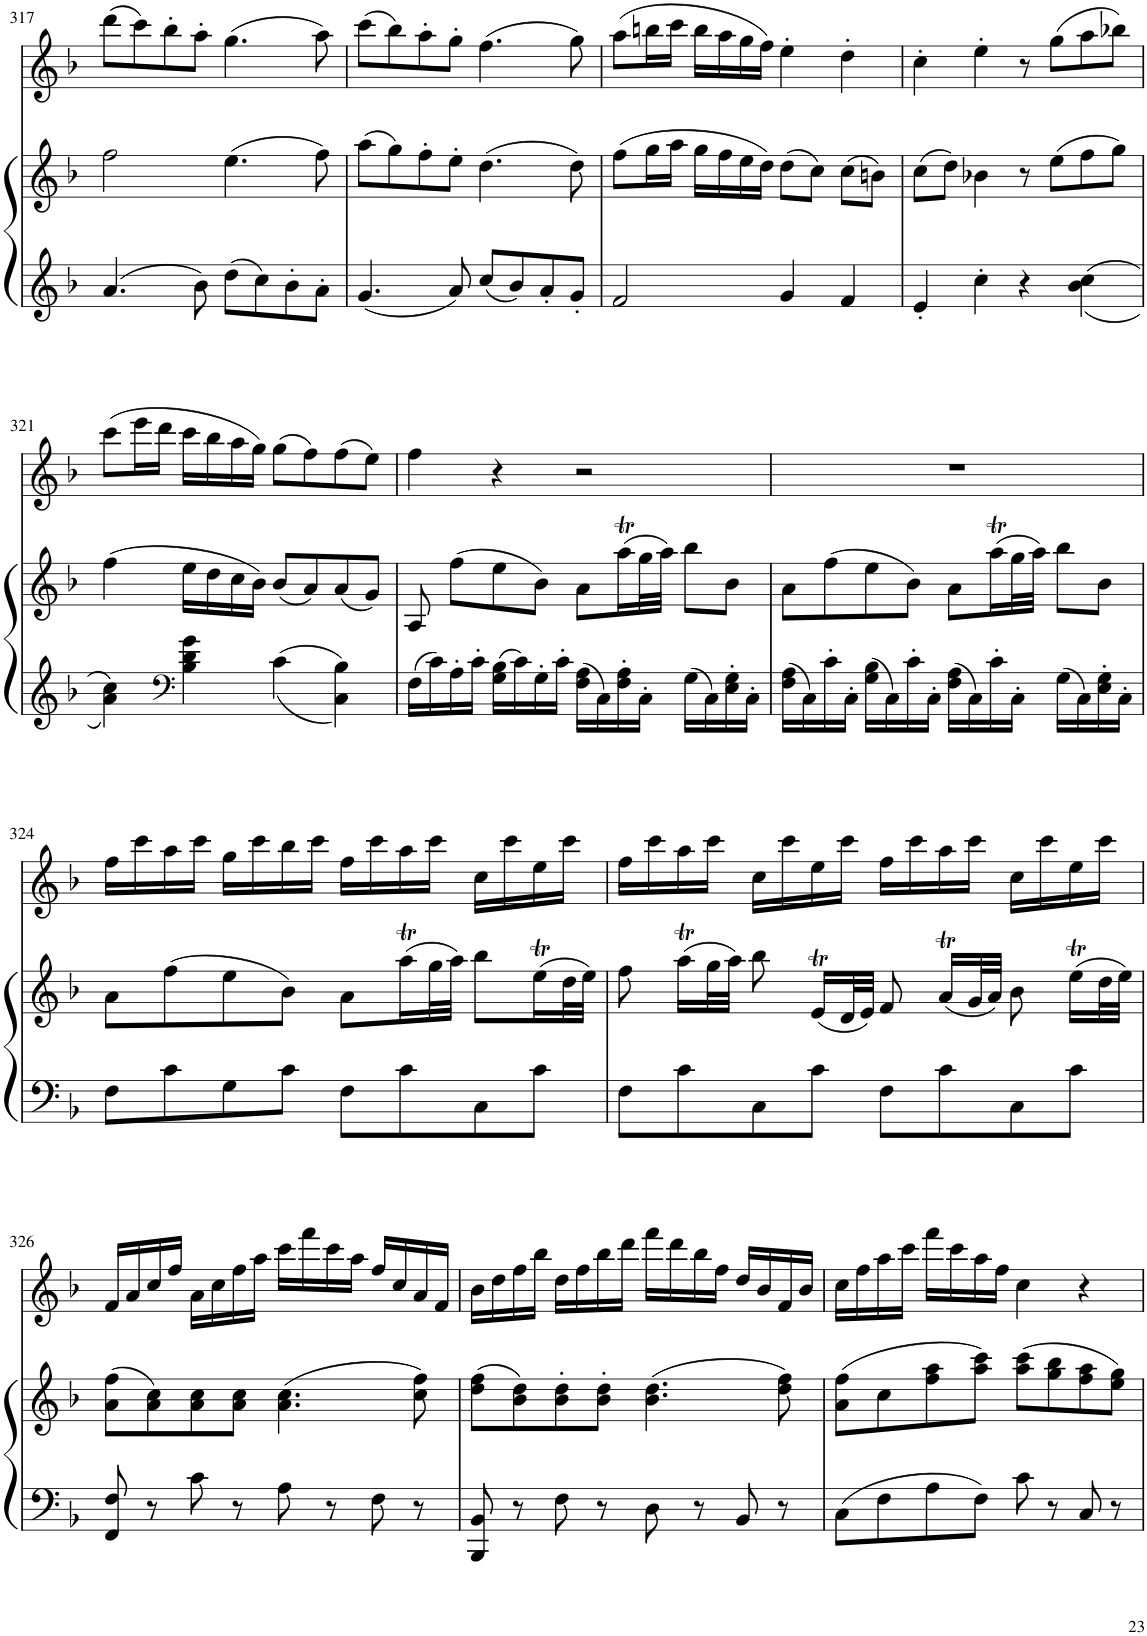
**kern	**kern	**kern
*part2	*part2	*part1
*staff3	*staff2	*staff1
*I"Piano	*	*I"Alto Recorder
*I'Pno	*	*I'Rec
!!LO:PB:g=z
*clefG2	*clefG2	*clefG2
*k[b-]	*k[b-]	*k[b-]
*M4/4	*M4/4	*M4/4
*met(c)	*met(c)	*met(c)
=317	=317	=317
4.a/	2ff\	(8ddd\L
.	.	8ccc\)
.	.	8bb-'\
8b-\	.	8aa'\J
8dd\L	(4.ee\	(4.gg\
8cc\	.	.
8b-'\	.	.
8a'\J	8ff\)	8aa\)
=318	=318	=318
4.g/	(8aa\L	(8ccc\L
.	8gg\)	8bb-\)
.	8ff'\	8aa'\
8a/	8ee'\J	8gg'\J
8cc/L	(4.dd\	(4.ff\
8b-/	.	.
8a'/	.	.
8g'/J	8dd\)	8gg\)
=319	=319	=319
2f/	(8ff\L	(8aa\L
.	16gg\L	16bbn\L
.	16aa\JJ	16ccc\JJ
.	16gg\LL	16bb\LL
.	16ff\	16aa\
.	16ee\	16gg\
.	16dd\JJ)	16ff\JJ)
4g/	(8dd\L	4ee'\
.	8cc\J)	.
4f/	(8cc\L	4dd'\
.	8bn\J)	.
=320	=320	=320
4e'/	(8cc\L	4cc'\
.	8dd\J)	.
4cc'\	4b-X\	4ee'\
4r	8r	8r
.	(8ee\L	(8gg\L
4b-\ 4cc\	8ff\	8aa\
.	8gg\J)	8bb-X\J)
!!LO:LB:g=z
=321	=321	=321
4a\ 4cc\	(4ff\	(8ccc\L
.	.	16eee\L
.	.	16ddd\JJ
*clefF4	*	*
4B-\ 4d\ 4g\	16ee\LL	16ccc\LL
.	16dd\	16bb-\
.	16cc\	16aa\
.	16b-\JJ)	16gg\JJ)
4c\	(8b-/L	(8gg\L
.	8a/)	8ff\)
4C\ 4B-\	(8a/	(8ff\
.	8g/J)	8ee\J)
=322	=322	=322
16F\LL	8A/	4ff\
16c\	.	.
16A'\	(8ff\L	.
16c'\JJ	.	.
16G\ 16B-\LL	8ee\	4r
16c\	.	.
16G'\	8b-\J)	.
16c'\JJ	.	.
16F\ 16A\LL	8a\L	2r
16C\	.	.
16F\' 16A\'	(16aat\L	.
16C'\JJ	32gg\L	.
.	32aa\JJJ)	.
16G\LL	8bb-\L	.
16C\	.	.
16E\' 16G\'	8b-\J	.
16C'\JJ	.	.
=323	=323	=323
16F\ 16A\LL	8a\L	1r
16C\	.	.
16c'\	(8ff\	.
16C'\JJ	.	.
16G\ 16B-\LL	8ee\	.
16C\	.	.
16c'\	8b-\J)	.
16C'\JJ	.	.
16F\ 16A\LL	8a\L	.
16C\	.	.
16c'\	(16aat\L	.
16C'\JJ	32gg\L	.
.	32aa\JJJ)	.
16G\LL	8bb-\L	.
16C\	.	.
16E\' 16G\'	8b-\J	.
16C'\JJ	.	.
!!LO:LB:g=z
=324	=324	=324
8F\L	8a\L	16ff\LL
.	.	16ccc\
8c\	(8ff\	16aa\
.	.	16ccc\JJ
8G\	8ee\	16gg\LL
.	.	16ccc\
8c\J	8b-\J)	16bb-\
.	.	16ccc\JJ
8F\L	8a\L	16ff\LL
.	.	16ccc\
8c\	(16aat\L	16aa\
.	32gg\L	16ccc\JJ
.	32aa\JJJ)	.
8C\	8bb-\L	16cc\LL
.	.	16ccc\
8c\J	(16eet\L	16ee\
.	32dd\L	16ccc\JJ
.	32ee\JJJ)	.
=325	=325	=325
8F\L	8ff\	16ff\LL
.	.	16ccc\
8c\	(16aat\LL	16aa\
.	32gg\L	16ccc\JJ
.	32aa\JJJ)	.
8C\	8bb-\	16cc\LL
.	.	16ccc\
8c\J	(16et/LL	16ee\
.	32d/L	16ccc\JJ
.	32e/JJJ)	.
8F\L	8f/	16ff\LL
.	.	16ccc\
8c\	(16at/LL	16aa\
.	32g/L	16ccc\JJ
.	32a/JJJ)	.
8C\	8b-\	16cc\LL
.	.	16ccc\
8c\J	(16eet\LL	16ee\
.	32dd\L	16ccc\JJ
.	32ee\JJJ)	.
!!LO:LB:g=z
=326	=326	=326
8FF/ 8F/	(8a\ 8ff\L	16f/LL
.	.	16a/
8r	8a\ 8cc\)	16cc/
.	.	16ff/JJ
8c\	8a\ 8cc\	16a\LL
.	.	16cc\
8r	8a\ 8cc\J	16ff\
.	.	16aa\JJ
8A\	(4.a\ 4.cc\	16ccc\LL
.	.	16fff\
8r	.	16ccc\
.	.	16aa\JJ
8F\	.	16ff/LL
.	.	16cc/
8r	8cc\ 8ff\)	16a/
.	.	16f/JJ
=327	=327	=327
8BBB-/ 8BB-/	(8dd\ 8ff\L	16b-\LL
.	.	16dd\
8r	8b-\ 8dd\)	16ff\
.	.	16bb-\JJ
8F\	8b-\' 8dd\'	16dd\LL
.	.	16ff\
8r	8b-\' 8dd\'J	16bb-\
.	.	16ddd\JJ
8D\	(4.b-\ 4.dd\	16fff\LL
.	.	16ddd\
8r	.	16bb-\
.	.	16ff\JJ
8BB-/	.	16dd/LL
.	.	16b-/
8r	8dd\ 8ff\)	16f/
.	.	16b-/JJ
=328	=328	=328
8C\L	(8a\ 8ff\L	16cc\LL
.	.	16ff\
8F\	8cc\	16aa\
.	.	16ccc\JJ
8A\	8ff\ 8aa\	16fff\LL
.	.	16ccc\
8F\J	8aa\ 8ccc\J)	16aa\
.	.	16ff\JJ
8c\	(8aa\ 8ccc\L	4cc\
8r	8gg\ 8bb-\	.
8C/	8ff\ 8aa\	4r
8r	8ee\ 8gg\J)	.
=	=	=
*-	*-	*-
